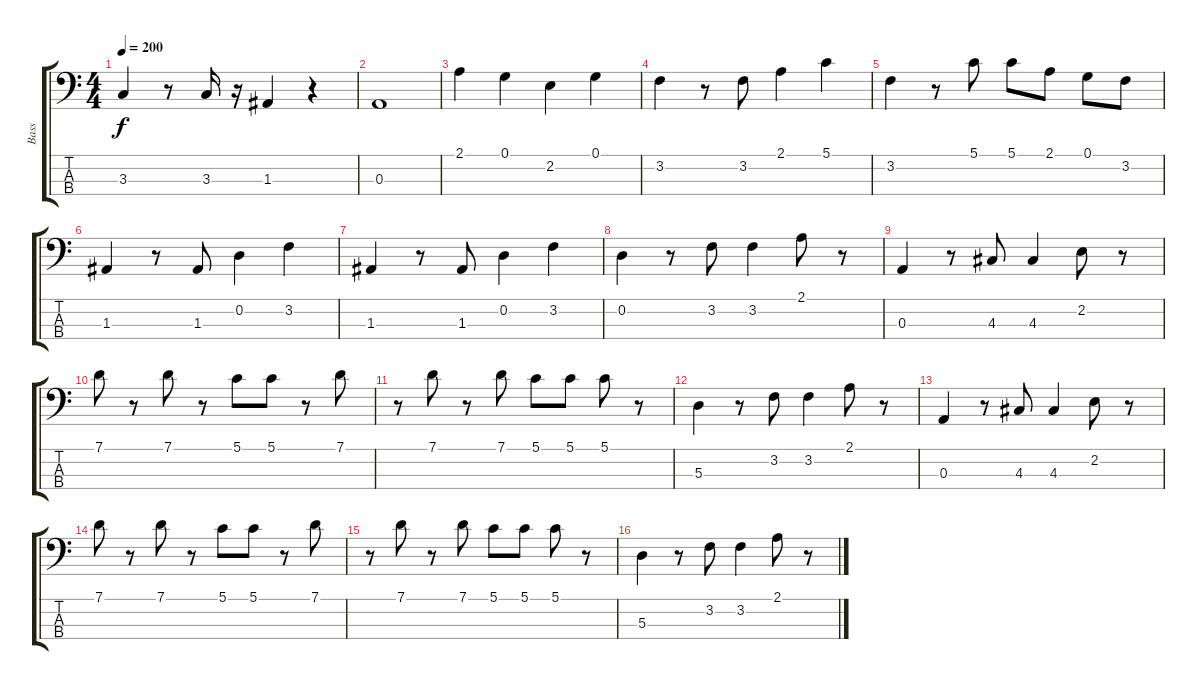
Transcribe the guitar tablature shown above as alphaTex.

\track ("Bass" "Bass") {instrument fretlessbass}
\staff {score tabs}
\tuning (G2 D2 A1 E1) {hide}
\ts (4 4)
\tempo 200
\clef f4
\ks c
3.3.4{dy f} r.8 3.3.16 r.16 1.3.4 r.4 |
0.3.1 |
2.1.4 0.1.4 2.2.4 0.1.4 |
3.2.4 r.8 3.2.8 2.1.4 5.1.4 |
3.2.4 r.8 5.1.8 5.1.8 2.1.8 0.1.8 3.2.8 |
1.3.4 r.8 1.3.8 0.2.4 3.2.4 |
1.3.4 r.8 1.3.8 0.2.4 3.2.4 |
0.2.4 r.8 3.2.8 3.2.4 2.1.8 r.8 |
0.3.4 r.8 4.3.8 4.3.4 2.2.8 r.8 |
7.1.8 r.8 7.1.8 r.8 5.1.8 5.1.8 r.8 7.1.8 |
r.8 7.1.8 r.8 7.1.8 5.1.8 5.1.8 5.1.8 r.8 |
5.3.4 r.8 3.2.8 3.2.4 2.1.8 r.8 |
0.3.4 r.8 4.3.8 4.3.4 2.2.8 r.8 |
7.1.8 r.8 7.1.8 r.8 5.1.8 5.1.8 r.8 7.1.8 |
r.8 7.1.8 r.8 7.1.8 5.1.8 5.1.8 5.1.8 r.8 |
5.3.4 r.8 3.2.8 3.2.4 2.1.8 r.8
